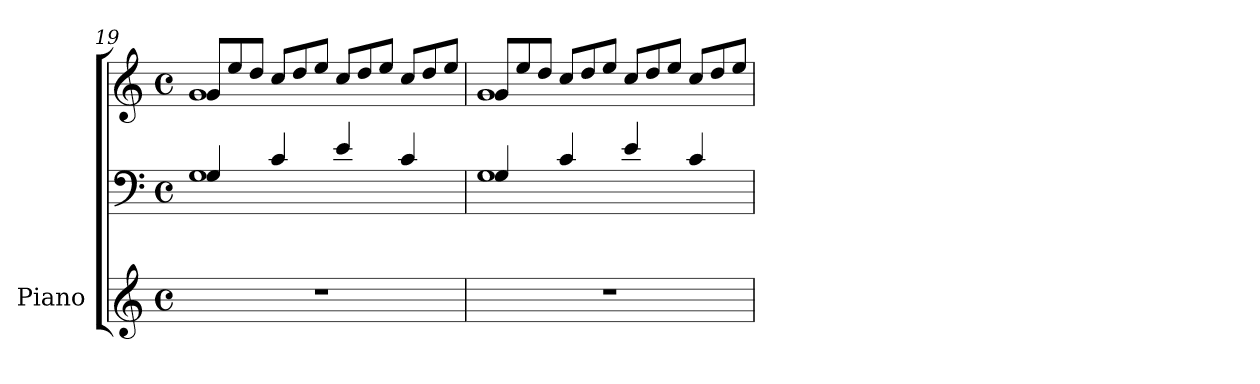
**kern	**kern	**kern
*part1	*part1	*part1
*staff3	*staff2	*staff1
*I"Piano	*	*
*I'Pno	*	*
*clefG2	*clefF4	*clefG2
*k[]	*k[]	*k[]
*M4/4	*M4/4	*M4/4
*met(c)	*met(c)	*met(c)
=19	=19	=19
*	*^	*
*	*	*	*Xtuplet
*	*	*	*^
1r	4G/	1G	12g/L	1g
.	.	.	12ee/	.
.	.	.	12dd/J	.
.	4c/	.	12cc/L	.
.	.	.	12dd/	.
.	.	.	12ee/J	.
.	4e/	.	12cc/L	.
.	.	.	12dd/	.
.	.	.	12ee/J	.
.	4c/	.	12cc/L	.
.	.	.	12dd/	.
.	.	.	12ee/J	.
!!LO:LB:g=z	!!
=20	=20	=20	=20	=20
1r	4G/	1G	12g/L	1g
.	.	.	12ee/	.
.	.	.	12dd/J	.
.	4c/	.	12cc/L	.
.	.	.	12dd/	.
.	.	.	12ee/J	.
.	4e/	.	12cc/L	.
.	.	.	12dd/	.
.	.	.	12ee/J	.
.	4c/	.	12cc/L	.
.	.	.	12dd/	.
.	.	.	12ee/J	.
*	*v	*v	*	*
*	*	*v	*v
=	=	=
*-	*-	*-
